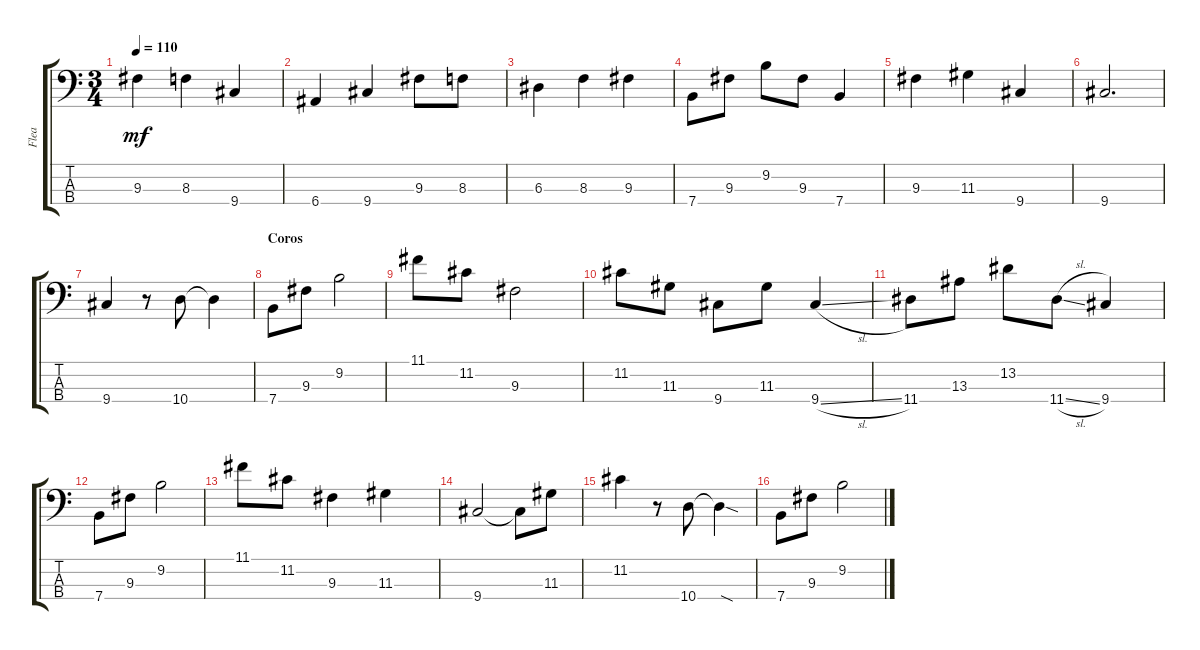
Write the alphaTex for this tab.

\track ("Flea" "Flea") {instrument acousticbass}
\staff {score tabs}
\tuning (G2 D2 A1 E1) {hide}
\ts (3 4)
\tempo 110
\clef f4
\ks c
9.3.4{dy mf} 8.3.4 9.4.4 |
6.4.4 9.4.4 9.3.8 8.3.8 |
6.3.4 8.3.4 9.3.4 |
7.4.8 9.3.8 9.2.8 9.3.8 7.4.4 |
9.3.4 11.3.4 9.4.4 |
9.4.2{d} |
9.4.4 r.8 10.4.8 10.4{t}.4 |
\section ("" "Coros")
7.4.8 9.3.8 9.2.2 |
11.1.8 11.2.8 9.3.2 |
11.2.8 11.3.8 9.4.8 11.3.8 9.4{sl}.4 |
11.4.8 13.3.8 13.2.8 11.4{sl}.8 9.4.4 |
7.4.8 9.3.8 9.2.2 |
11.1.8 11.2.8 9.3.4 11.3.4 |
9.4.2 9.4{t}.8 11.3.8 |
11.2.4 r.8 10.4.8 10.4{sod t}.4 |
7.4.8 9.3.8 9.2.2
